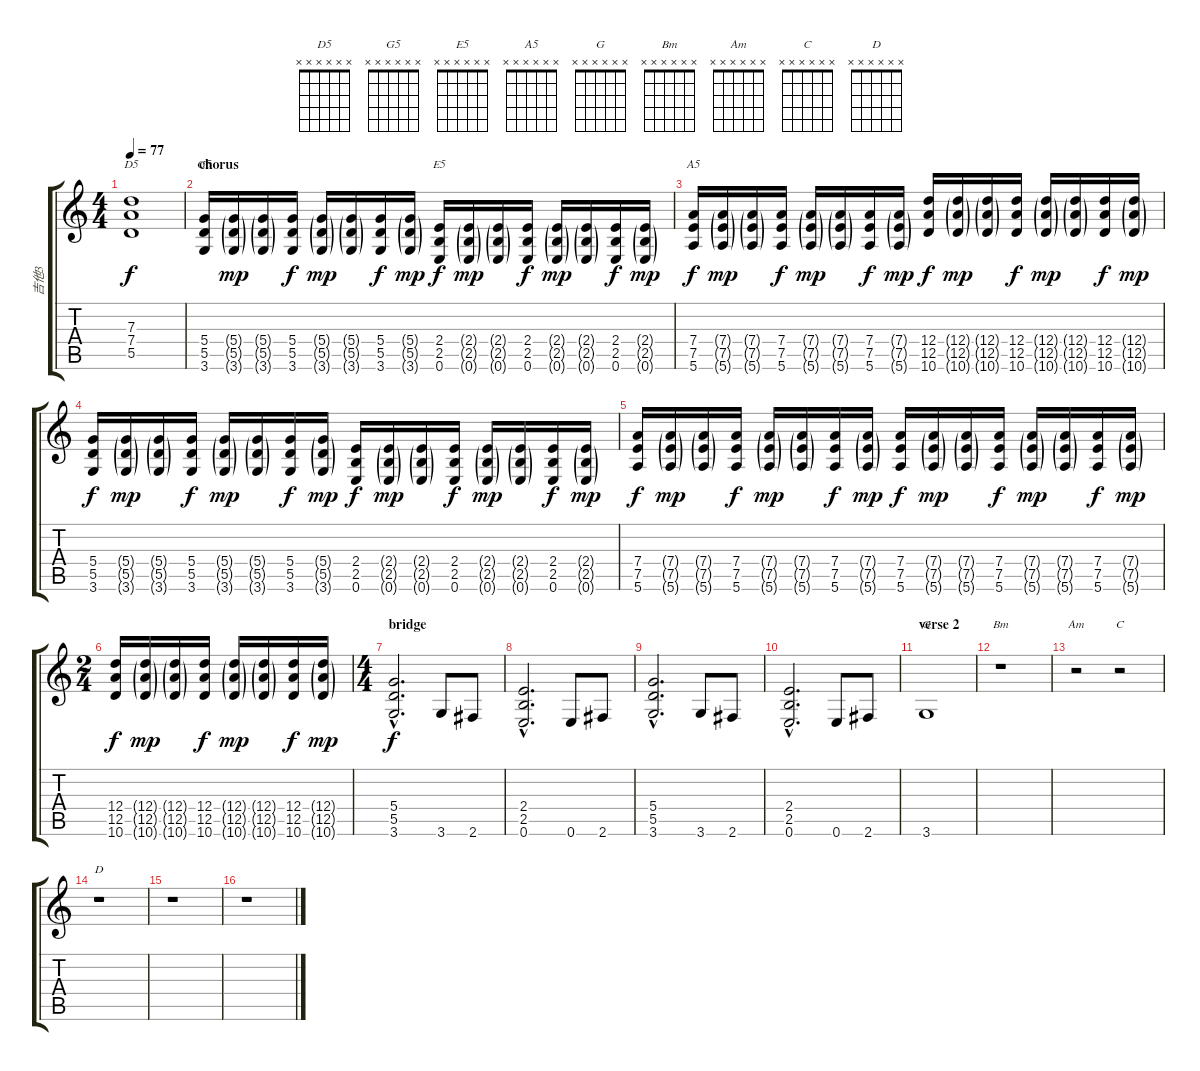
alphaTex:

\track ("吉他3" "吉他3") {instrument overdrivenguitar}
\staff {score tabs}
\tuning (E4 B3 G3 D3 A2 E2) {hide}
\chord ("D5" x x x x x x) {firstfret 0}
\chord ("G5" x x x x x x) {firstfret 0}
\chord ("E5" x x x x x x) {firstfret 0}
\chord ("A5" x x x x x x) {firstfret 0}
\chord ("G" x x x x x x) {firstfret 0}
\chord ("Bm" x x x x x x) {firstfret 0}
\chord ("Am" x x x x x x) {firstfret 0}
\chord ("C" x x x x x x) {firstfret 0}
\chord ("D" x x x x x x) {firstfret 0}
\ts (4 4)
\tempo 77
\clef g2
\ks c
(7.3 7.4 5.5).1{ch "D5" dy f} |
\section ("" "chorus")
(5.4 5.5 3.6).16{ch "G5" volume 13} (5.4{g} 5.5{g} 3.6{g}).16{dy mp} (5.4{g} 5.5{g} 3.6{g}).16 (5.4 5.5 3.6).16{dy f} (5.4{g} 5.5{g} 3.6{g}).16{dy mp} (5.4{g} 5.5{g} 3.6{g}).16 (5.4 5.5 3.6).16{dy f} (5.4{g} 5.5{g} 3.6{g}).16{dy mp} (2.4 2.5 0.6).16{ch "E5" dy f} (2.4{g} 2.5{g} 0.6{g}).16{dy mp} (2.4{g} 2.5{g} 0.6{g}).16 (2.4 2.5 0.6).16{dy f} (2.4{g} 2.5{g} 0.6{g}).16{dy mp} (2.4{g} 2.5{g} 0.6{g}).16 (2.4 2.5 0.6).16{dy f} (2.4{g} 2.5{g} 0.6{g}).16{dy mp} |
(7.4 7.5 5.6).16{ch "A5" dy f} (7.4{g} 7.5{g} 5.6{g}).16{dy mp} (7.4{g} 7.5{g} 5.6{g}).16 (7.4 7.5 5.6).16{dy f} (7.4{g} 7.5{g} 5.6{g}).16{dy mp} (7.4{g} 7.5{g} 5.6{g}).16 (7.4 7.5 5.6).16{dy f} (7.4{g} 7.5{g} 5.6{g}).16{dy mp} (12.4 12.5 10.6).16{dy f} (12.4{g} 12.5{g} 10.6{g}).16{dy mp} (12.4{g} 12.5{g} 10.6{g}).16 (12.4 12.5 10.6).16{dy f} (12.4{g} 12.5{g} 10.6{g}).16{dy mp} (12.4{g} 12.5{g} 10.6{g}).16 (12.4 12.5 10.6).16{dy f} (12.4{g} 12.5{g} 10.6{g}).16{dy mp} |
(5.4 5.5 3.6).16{dy f} (5.4{g} 5.5{g} 3.6{g}).16{dy mp} (5.4{g} 5.5{g} 3.6{g}).16 (5.4 5.5 3.6).16{dy f} (5.4{g} 5.5{g} 3.6{g}).16{dy mp} (5.4{g} 5.5{g} 3.6{g}).16 (5.4 5.5 3.6).16{dy f} (5.4{g} 5.5{g} 3.6{g}).16{dy mp} (2.4 2.5 0.6).16{dy f} (2.4{g} 2.5{g} 0.6{g}).16{dy mp} (2.4{g} 2.5{g} 0.6{g}).16 (2.4 2.5 0.6).16{dy f} (2.4{g} 2.5{g} 0.6{g}).16{dy mp} (2.4{g} 2.5{g} 0.6{g}).16 (2.4 2.5 0.6).16{dy f} (2.4{g} 2.5{g} 0.6{g}).16{dy mp} |
(7.4 7.5 5.6).16{dy f} (7.4{g} 7.5{g} 5.6{g}).16{dy mp} (7.4{g} 7.5{g} 5.6{g}).16 (7.4 7.5 5.6).16{dy f} (7.4{g} 7.5{g} 5.6{g}).16{dy mp} (7.4{g} 7.5{g} 5.6{g}).16 (7.4 7.5 5.6).16{dy f} (7.4{g} 7.5{g} 5.6{g}).16{dy mp} (7.4 7.5 5.6).16{dy f} (7.4{g} 7.5{g} 5.6{g}).16{dy mp} (7.4{g} 7.5{g} 5.6{g}).16 (7.4 7.5 5.6).16{dy f} (7.4{g} 7.5{g} 5.6{g}).16{dy mp} (7.4{g} 7.5{g} 5.6{g}).16 (7.4 7.5 5.6).16{dy f} (7.4{g} 7.5{g} 5.6{g}).16{dy mp} |
\ts (2 4)
(12.4 12.5 10.6).16{dy f} (12.4{g} 12.5{g} 10.6{g}).16{dy mp} (12.4{g} 12.5{g} 10.6{g}).16 (12.4 12.5 10.6).16{dy f} (12.4{g} 12.5{g} 10.6{g}).16{dy mp} (12.4{g} 12.5{g} 10.6{g}).16 (12.4 12.5 10.6).16{dy f} (12.4{g} 12.5{g} 10.6{g}).16{dy mp} |
\ts (4 4)
\section ("" "bridge")
(5.4{hac} 5.5{hac} 3.6{hac}).2{d dy f} 3.6.8 2.6.8 |
(2.4{hac} 2.5{hac} 0.6{hac}).2{d} 0.6.8 2.6.8 |
(5.4{hac} 5.5{hac} 3.6{hac}).2{d} 3.6.8 2.6.8 |
(2.4{hac} 2.5{hac} 0.6{hac}).2{d} 0.6.8 2.6.8 |
\section ("" "verse 2")
3.6.1{ch "G"} |
r.1{ch "Bm"} |
r.2{ch "Am"} r.2{ch "C"} |
r.1{ch "D"} |
r.1 |
r.1
